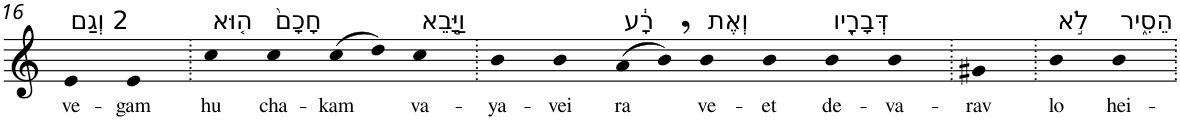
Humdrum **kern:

**kern	**text
*part1	*part1
*staff1	*staff1
*I"Piano	*
*I'Pno	*
!!LO:PB:g=z
*clefG2	*
*k[]	*
=16	=16
!LO:TX:a:t=2 וְגַם	!
!	!LO:LY:b
4e	ve-
!	!LO:LY:b
4e	-gam
=17.	=17.
!LO:TX:a:t=ה֤וּא	!
!	!LO:LY:b
4cc	hu
!LO:TX:a:t=חָכָם֙	!
!	!LO:LY:b
4cc	cha-
!	!LO:LY:b
(8cc	-kam
8dd)	.
!LO:TX:a:t=וַיָּ֣בֵא	!
!	!LO:LY:b
4cc	va-
=18.	=18.
!	!LO:LY:b
4b	-ya-
!	!LO:LY:b
4b	-vei
!LO:TX:a:t=רָ֔ע	!
!	!LO:LY:b
(8a	ra
8b,)	.
!LO:TX:a:t=וְאֶת	!
!	!LO:LY:b
4b	ve-
!	!LO:LY:b
4b	-et
!LO:TX:a:t=דְּבָרָ֖יו	!
!	!LO:LY:b
4b	de-
!	!LO:LY:b
4b	-va-
=19.	=19.
!	!LO:LY:b
4g#X	-rav
=20.	=20.
!LO:TX:a:t=לֹ֣א	!
!	!LO:LY:b
4b	lo
!LO:TX:a:t=הֵסִ֑יר	!
!	!LO:LY:b
4b	hei-
=.	=.
*-	*-
